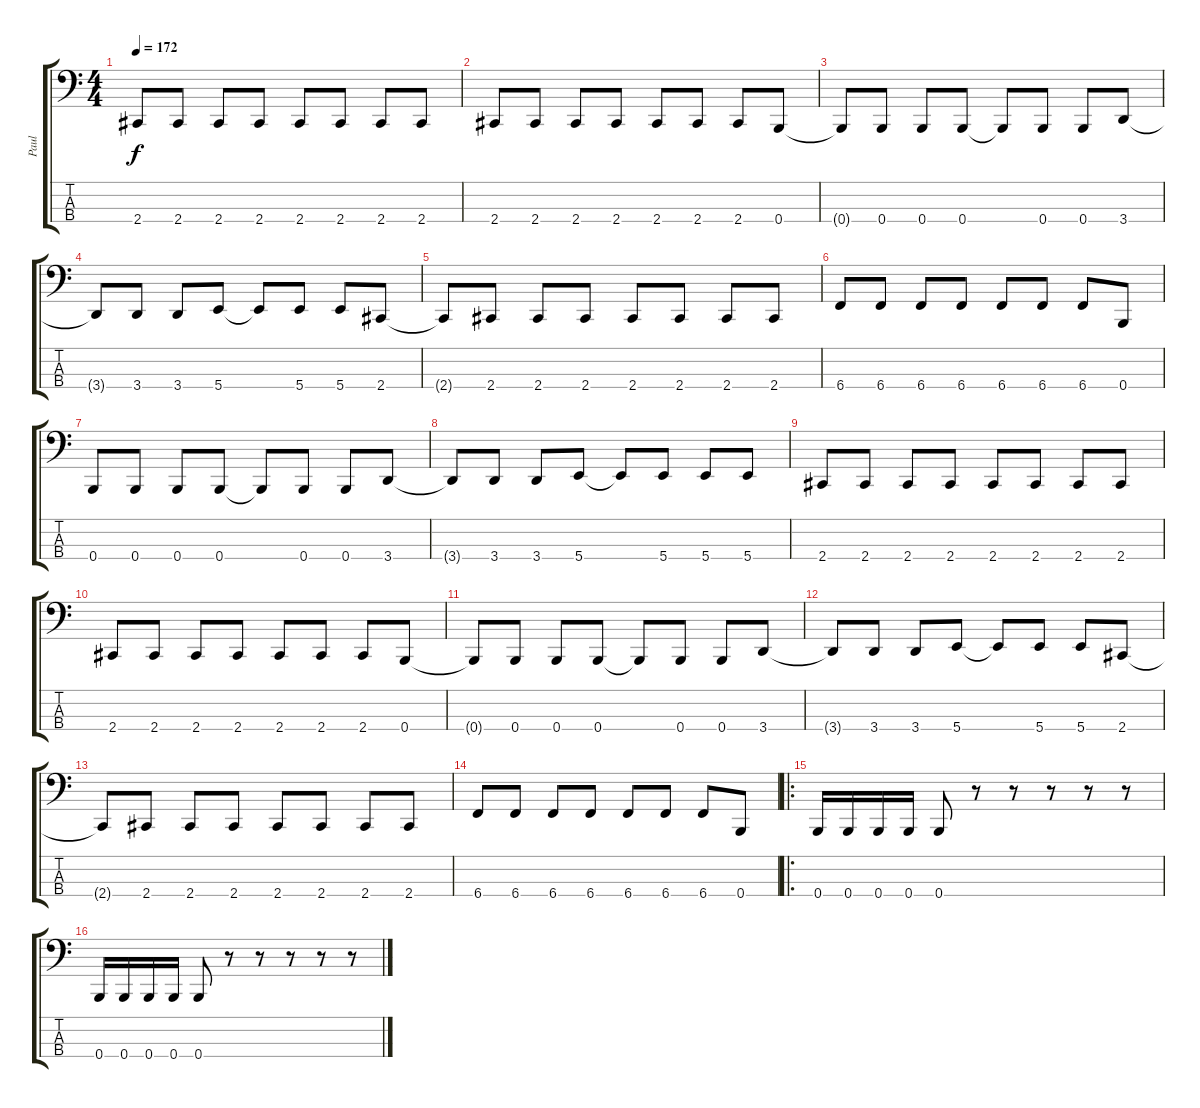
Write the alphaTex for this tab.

\track ("Paul" "Paul") {instrument electricbasspick}
\staff {score tabs}
\tuning (E2 B1 Gb1 B0) {hide}
\ts (4 4)
\tempo 172
\clef f4
\ks c
2.4.8{dy f} 2.4.8 2.4.8 2.4.8 2.4.8 2.4.8 2.4.8 2.4.8 |
2.4.8 2.4.8 2.4.8 2.4.8 2.4.8 2.4.8 2.4.8 0.4.8 |
0.4{t}.8 0.4.8 0.4.8 0.4.8 0.4{t}.8 0.4.8 0.4.8 3.4.8 |
3.4{t}.8 3.4.8 3.4.8 5.4.8 5.4{t}.8 5.4.8 5.4.8 2.4.8 |
2.4{t}.8 2.4.8 2.4.8 2.4.8 2.4.8 2.4.8 2.4.8 2.4.8 |
6.4.8 6.4.8 6.4.8 6.4.8 6.4.8 6.4.8 6.4.8 0.4.8 |
0.4.8 0.4.8 0.4.8 0.4.8 0.4{t}.8 0.4.8 0.4.8 3.4.8 |
3.4{t}.8 3.4.8 3.4.8 5.4.8 5.4{t}.8 5.4.8 5.4.8 5.4.8 |
2.4.8 2.4.8 2.4.8 2.4.8 2.4.8 2.4.8 2.4.8 2.4.8 |
2.4.8 2.4.8 2.4.8 2.4.8 2.4.8 2.4.8 2.4.8 0.4.8 |
0.4{t}.8 0.4.8 0.4.8 0.4.8 0.4{t}.8 0.4.8 0.4.8 3.4.8 |
3.4{t}.8 3.4.8 3.4.8 5.4.8 5.4{t}.8 5.4.8 5.4.8 2.4.8 |
2.4{t}.8 2.4.8 2.4.8 2.4.8 2.4.8 2.4.8 2.4.8 2.4.8 |
6.4.8 6.4.8 6.4.8 6.4.8 6.4.8 6.4.8 6.4.8 0.4.8 |
\ro
0.4.16 0.4.16 0.4.16 0.4.16 0.4.8 r.8 r.8 r.8 r.8 r.8 |
0.4.16 0.4.16 0.4.16 0.4.16 0.4.8 r.8 r.8 r.8 r.8 r.8
